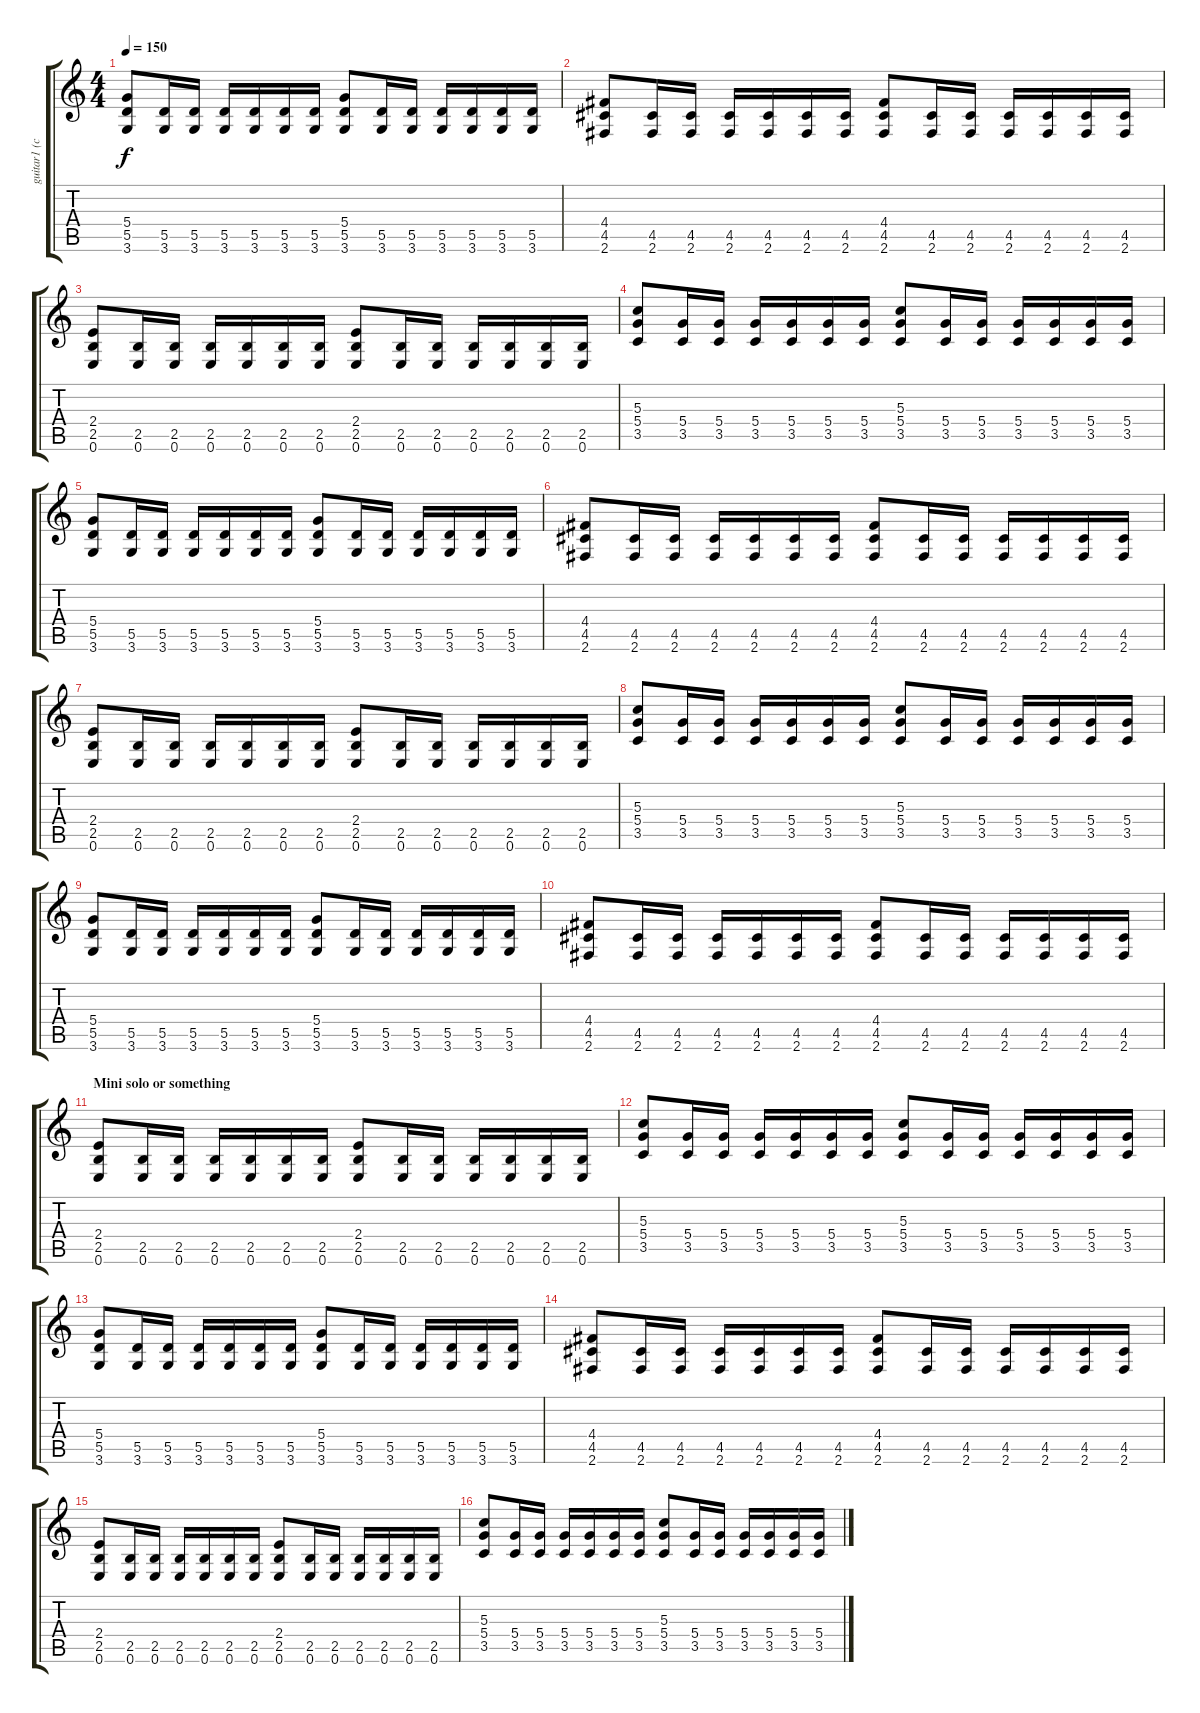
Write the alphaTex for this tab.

\track ("guitar1 (clean)" "guitar1 (c") {instrument electricguitarclean}
\staff {score tabs}
\tuning (E4 B3 G3 D3 A2 E2) {hide}
\ts (4 4)
\tempo 150
\clef g2
\ks c
(5.4 5.5 3.6).8{dy f} (5.5 3.6).16 (5.5 3.6).16 (5.5 3.6).16 (5.5 3.6).16 (5.5 3.6).16 (5.5 3.6).16 (5.4 5.5 3.6).8 (5.5 3.6).16 (5.5 3.6).16 (5.5 3.6).16 (5.5 3.6).16 (5.5 3.6).16 (5.5 3.6).16 |
(4.4 4.5 2.6).8 (4.5 2.6).16 (4.5 2.6).16 (4.5 2.6).16 (4.5 2.6).16 (4.5 2.6).16 (4.5 2.6).16 (4.4 4.5 2.6).8 (4.5 2.6).16 (4.5 2.6).16 (4.5 2.6).16 (4.5 2.6).16 (4.5 2.6).16 (4.5 2.6).16 |
(2.4 2.5 0.6).8 (2.5 0.6).16 (2.5 0.6).16 (2.5 0.6).16 (2.5 0.6).16 (2.5 0.6).16 (2.5 0.6).16 (2.4 2.5 0.6).8 (2.5 0.6).16 (2.5 0.6).16 (2.5 0.6).16 (2.5 0.6).16 (2.5 0.6).16 (2.5 0.6).16 |
(5.3 5.4 3.5).8 (5.4 3.5).16 (5.4 3.5).16 (5.4 3.5).16 (5.4 3.5).16 (5.4 3.5).16 (5.4 3.5).16 (5.3 5.4 3.5).8 (5.4 3.5).16 (5.4 3.5).16 (5.4 3.5).16 (5.4 3.5).16 (5.4 3.5).16 (5.4 3.5).16 |
(5.4 5.5 3.6).8 (5.5 3.6).16 (5.5 3.6).16 (5.5 3.6).16 (5.5 3.6).16 (5.5 3.6).16 (5.5 3.6).16 (5.4 5.5 3.6).8 (5.5 3.6).16 (5.5 3.6).16 (5.5 3.6).16 (5.5 3.6).16 (5.5 3.6).16 (5.5 3.6).16 |
(4.4 4.5 2.6).8 (4.5 2.6).16 (4.5 2.6).16 (4.5 2.6).16 (4.5 2.6).16 (4.5 2.6).16 (4.5 2.6).16 (4.4 4.5 2.6).8 (4.5 2.6).16 (4.5 2.6).16 (4.5 2.6).16 (4.5 2.6).16 (4.5 2.6).16 (4.5 2.6).16 |
(2.4 2.5 0.6).8 (2.5 0.6).16 (2.5 0.6).16 (2.5 0.6).16 (2.5 0.6).16 (2.5 0.6).16 (2.5 0.6).16 (2.4 2.5 0.6).8 (2.5 0.6).16 (2.5 0.6).16 (2.5 0.6).16 (2.5 0.6).16 (2.5 0.6).16 (2.5 0.6).16 |
(5.3 5.4 3.5).8 (5.4 3.5).16 (5.4 3.5).16 (5.4 3.5).16 (5.4 3.5).16 (5.4 3.5).16 (5.4 3.5).16 (5.3 5.4 3.5).8 (5.4 3.5).16 (5.4 3.5).16 (5.4 3.5).16 (5.4 3.5).16 (5.4 3.5).16 (5.4 3.5).16 |
(5.4 5.5 3.6).8 (5.5 3.6).16 (5.5 3.6).16 (5.5 3.6).16 (5.5 3.6).16 (5.5 3.6).16 (5.5 3.6).16 (5.4 5.5 3.6).8 (5.5 3.6).16 (5.5 3.6).16 (5.5 3.6).16 (5.5 3.6).16 (5.5 3.6).16 (5.5 3.6).16 |
(4.4 4.5 2.6).8 (4.5 2.6).16 (4.5 2.6).16 (4.5 2.6).16 (4.5 2.6).16 (4.5 2.6).16 (4.5 2.6).16 (4.4 4.5 2.6).8 (4.5 2.6).16 (4.5 2.6).16 (4.5 2.6).16 (4.5 2.6).16 (4.5 2.6).16 (4.5 2.6).16 |
\section ("" "Mini solo or something")
(2.4 2.5 0.6).8 (2.5 0.6).16 (2.5 0.6).16 (2.5 0.6).16 (2.5 0.6).16 (2.5 0.6).16 (2.5 0.6).16 (2.4 2.5 0.6).8 (2.5 0.6).16 (2.5 0.6).16 (2.5 0.6).16 (2.5 0.6).16 (2.5 0.6).16 (2.5 0.6).16 |
(5.3 5.4 3.5).8 (5.4 3.5).16 (5.4 3.5).16 (5.4 3.5).16 (5.4 3.5).16 (5.4 3.5).16 (5.4 3.5).16 (5.3 5.4 3.5).8 (5.4 3.5).16 (5.4 3.5).16 (5.4 3.5).16 (5.4 3.5).16 (5.4 3.5).16 (5.4 3.5).16 |
(5.4 5.5 3.6).8 (5.5 3.6).16 (5.5 3.6).16 (5.5 3.6).16 (5.5 3.6).16 (5.5 3.6).16 (5.5 3.6).16 (5.4 5.5 3.6).8 (5.5 3.6).16 (5.5 3.6).16 (5.5 3.6).16 (5.5 3.6).16 (5.5 3.6).16 (5.5 3.6).16 |
(4.4 4.5 2.6).8 (4.5 2.6).16 (4.5 2.6).16 (4.5 2.6).16 (4.5 2.6).16 (4.5 2.6).16 (4.5 2.6).16 (4.4 4.5 2.6).8 (4.5 2.6).16 (4.5 2.6).16 (4.5 2.6).16 (4.5 2.6).16 (4.5 2.6).16 (4.5 2.6).16 |
(2.4 2.5 0.6).8 (2.5 0.6).16 (2.5 0.6).16 (2.5 0.6).16 (2.5 0.6).16 (2.5 0.6).16 (2.5 0.6).16 (2.4 2.5 0.6).8 (2.5 0.6).16 (2.5 0.6).16 (2.5 0.6).16 (2.5 0.6).16 (2.5 0.6).16 (2.5 0.6).16 |
(5.3 5.4 3.5).8 (5.4 3.5).16 (5.4 3.5).16 (5.4 3.5).16 (5.4 3.5).16 (5.4 3.5).16 (5.4 3.5).16 (5.3 5.4 3.5).8 (5.4 3.5).16 (5.4 3.5).16 (5.4 3.5).16 (5.4 3.5).16 (5.4 3.5).16 (5.4 3.5).16
